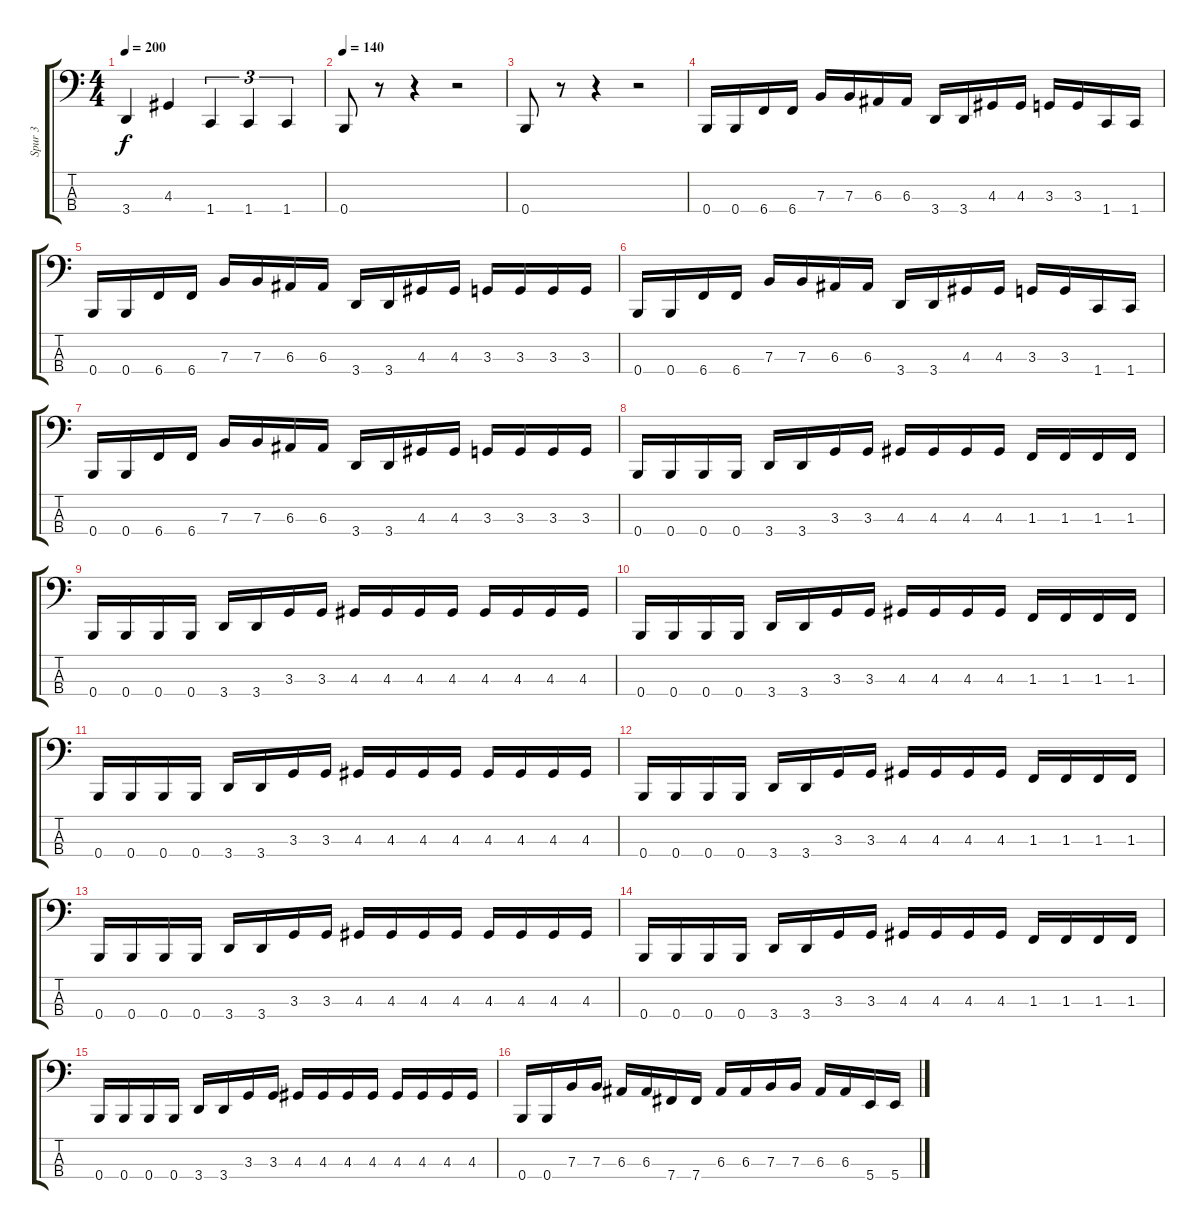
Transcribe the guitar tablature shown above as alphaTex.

\track ("Spur 3" "Spur 3") {instrument electricbassfinger}
\staff {score tabs}
\tuning (D2 A1 E1 B0) {hide}
\ts (4 4)
\tempo 200
\clef f4
\ks c
3.4.4{dy f} 4.3.4 1.4.4{tu (3 2)} 1.4.4{tu (3 2)} 1.4.4{tu (3 2)} |
\tempo 140
0.4.8 r.8 r.4 r.2 |
0.4.8 r.8 r.4 r.2 |
0.4.16 0.4.16 6.4.16 6.4.16 7.3.16 7.3.16 6.3.16 6.3.16 3.4.16 3.4.16 4.3.16 4.3.16 3.3.16 3.3.16 1.4.16 1.4.16 |
0.4.16 0.4.16 6.4.16 6.4.16 7.3.16 7.3.16 6.3.16 6.3.16 3.4.16 3.4.16 4.3.16 4.3.16 3.3.16 3.3.16 3.3.16 3.3.16 |
0.4.16 0.4.16 6.4.16 6.4.16 7.3.16 7.3.16 6.3.16 6.3.16 3.4.16 3.4.16 4.3.16 4.3.16 3.3.16 3.3.16 1.4.16 1.4.16 |
0.4.16 0.4.16 6.4.16 6.4.16 7.3.16 7.3.16 6.3.16 6.3.16 3.4.16 3.4.16 4.3.16 4.3.16 3.3.16 3.3.16 3.3.16 3.3.16 |
0.4.16 0.4.16 0.4.16 0.4.16 3.4.16 3.4.16 3.3.16 3.3.16 4.3.16 4.3.16 4.3.16 4.3.16 1.3.16 1.3.16 1.3.16 1.3.16 |
0.4.16 0.4.16 0.4.16 0.4.16 3.4.16 3.4.16 3.3.16 3.3.16 4.3.16 4.3.16 4.3.16 4.3.16 4.3.16 4.3.16 4.3.16 4.3.16 |
0.4.16 0.4.16 0.4.16 0.4.16 3.4.16 3.4.16 3.3.16 3.3.16 4.3.16 4.3.16 4.3.16 4.3.16 1.3.16 1.3.16 1.3.16 1.3.16 |
0.4.16 0.4.16 0.4.16 0.4.16 3.4.16 3.4.16 3.3.16 3.3.16 4.3.16 4.3.16 4.3.16 4.3.16 4.3.16 4.3.16 4.3.16 4.3.16 |
0.4.16 0.4.16 0.4.16 0.4.16 3.4.16 3.4.16 3.3.16 3.3.16 4.3.16 4.3.16 4.3.16 4.3.16 1.3.16 1.3.16 1.3.16 1.3.16 |
0.4.16 0.4.16 0.4.16 0.4.16 3.4.16 3.4.16 3.3.16 3.3.16 4.3.16 4.3.16 4.3.16 4.3.16 4.3.16 4.3.16 4.3.16 4.3.16 |
0.4.16 0.4.16 0.4.16 0.4.16 3.4.16 3.4.16 3.3.16 3.3.16 4.3.16 4.3.16 4.3.16 4.3.16 1.3.16 1.3.16 1.3.16 1.3.16 |
0.4.16 0.4.16 0.4.16 0.4.16 3.4.16 3.4.16 3.3.16 3.3.16 4.3.16 4.3.16 4.3.16 4.3.16 4.3.16 4.3.16 4.3.16 4.3.16 |
0.4.16 0.4.16 7.3.16 7.3.16 6.3.16 6.3.16 7.4.16 7.4.16 6.3.16 6.3.16 7.3.16 7.3.16 6.3.16 6.3.16 5.4.16 5.4.16
